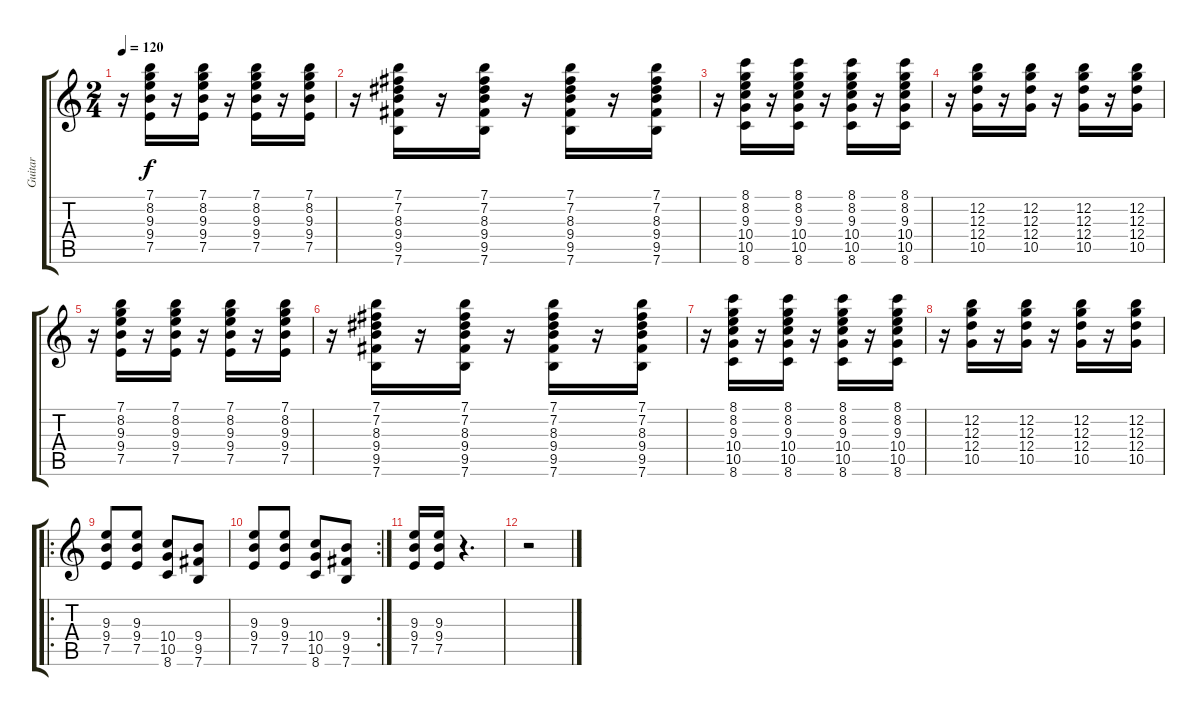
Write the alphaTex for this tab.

\track ("Guitar" "Guitar") {instrument acousticguitarnylon}
\staff {score tabs}
\tuning (E4 B3 G3 D3 A2 E2) {hide}
\ts (2 4)
\tempo 120
\clef g2
\ks c
r.16{dy f} (7.1 8.2 9.3 9.4 7.5).16 r.16 (7.1 8.2 9.3 9.4 7.5).16 r.16 (7.1 8.2 9.3 9.4 7.5).16 r.16 (7.1 8.2 9.3 9.4 7.5).16 |
r.16 (7.1 7.2 8.3 9.4 9.5 7.6).16 r.16 (7.1 7.2 8.3 9.4 9.5 7.6).16 r.16 (7.1 7.2 8.3 9.4 9.5 7.6).16 r.16 (7.1 7.2 8.3 9.4 9.5 7.6).16 |
r.16 (8.1 8.2 9.3 10.4 10.5 8.6).16 r.16 (8.1 8.2 9.3 10.4 10.5 8.6).16 r.16 (8.1 8.2 9.3 10.4 10.5 8.6).16 r.16 (8.1 8.2 9.3 10.4 10.5 8.6).16 |
r.16 (12.2 12.3 12.4 10.5).16 r.16 (12.2 12.3 12.4 10.5).16 r.16 (12.2 12.3 12.4 10.5).16 r.16 (12.2 12.3 12.4 10.5).16 |
r.16 (7.1 8.2 9.3 9.4 7.5).16 r.16 (7.1 8.2 9.3 9.4 7.5).16 r.16 (7.1 8.2 9.3 9.4 7.5).16 r.16 (7.1 8.2 9.3 9.4 7.5).16 |
r.16 (7.1 7.2 8.3 9.4 9.5 7.6).16 r.16 (7.1 7.2 8.3 9.4 9.5 7.6).16 r.16 (7.1 7.2 8.3 9.4 9.5 7.6).16 r.16 (7.1 7.2 8.3 9.4 9.5 7.6).16 |
r.16 (8.1 8.2 9.3 10.4 10.5 8.6).16 r.16 (8.1 8.2 9.3 10.4 10.5 8.6).16 r.16 (8.1 8.2 9.3 10.4 10.5 8.6).16 r.16 (8.1 8.2 9.3 10.4 10.5 8.6).16 |
r.16 (12.2 12.3 12.4 10.5).16 r.16 (12.2 12.3 12.4 10.5).16 r.16 (12.2 12.3 12.4 10.5).16 r.16 (12.2 12.3 12.4 10.5).16 |
\ro
(9.3 9.4 7.5).8{instrument distortionguitar} (9.3 9.4 7.5).8 (10.4 10.5 8.6).8 (9.4 9.5 7.6).8 |
\rc 2
(9.3 9.4 7.5).8 (9.3 9.4 7.5).8 (10.4 10.5 8.6).8 (9.4 9.5 7.6).8 |
(9.3 9.4 7.5).16 (9.3 9.4 7.5).16 r.4{d} |
r.2
